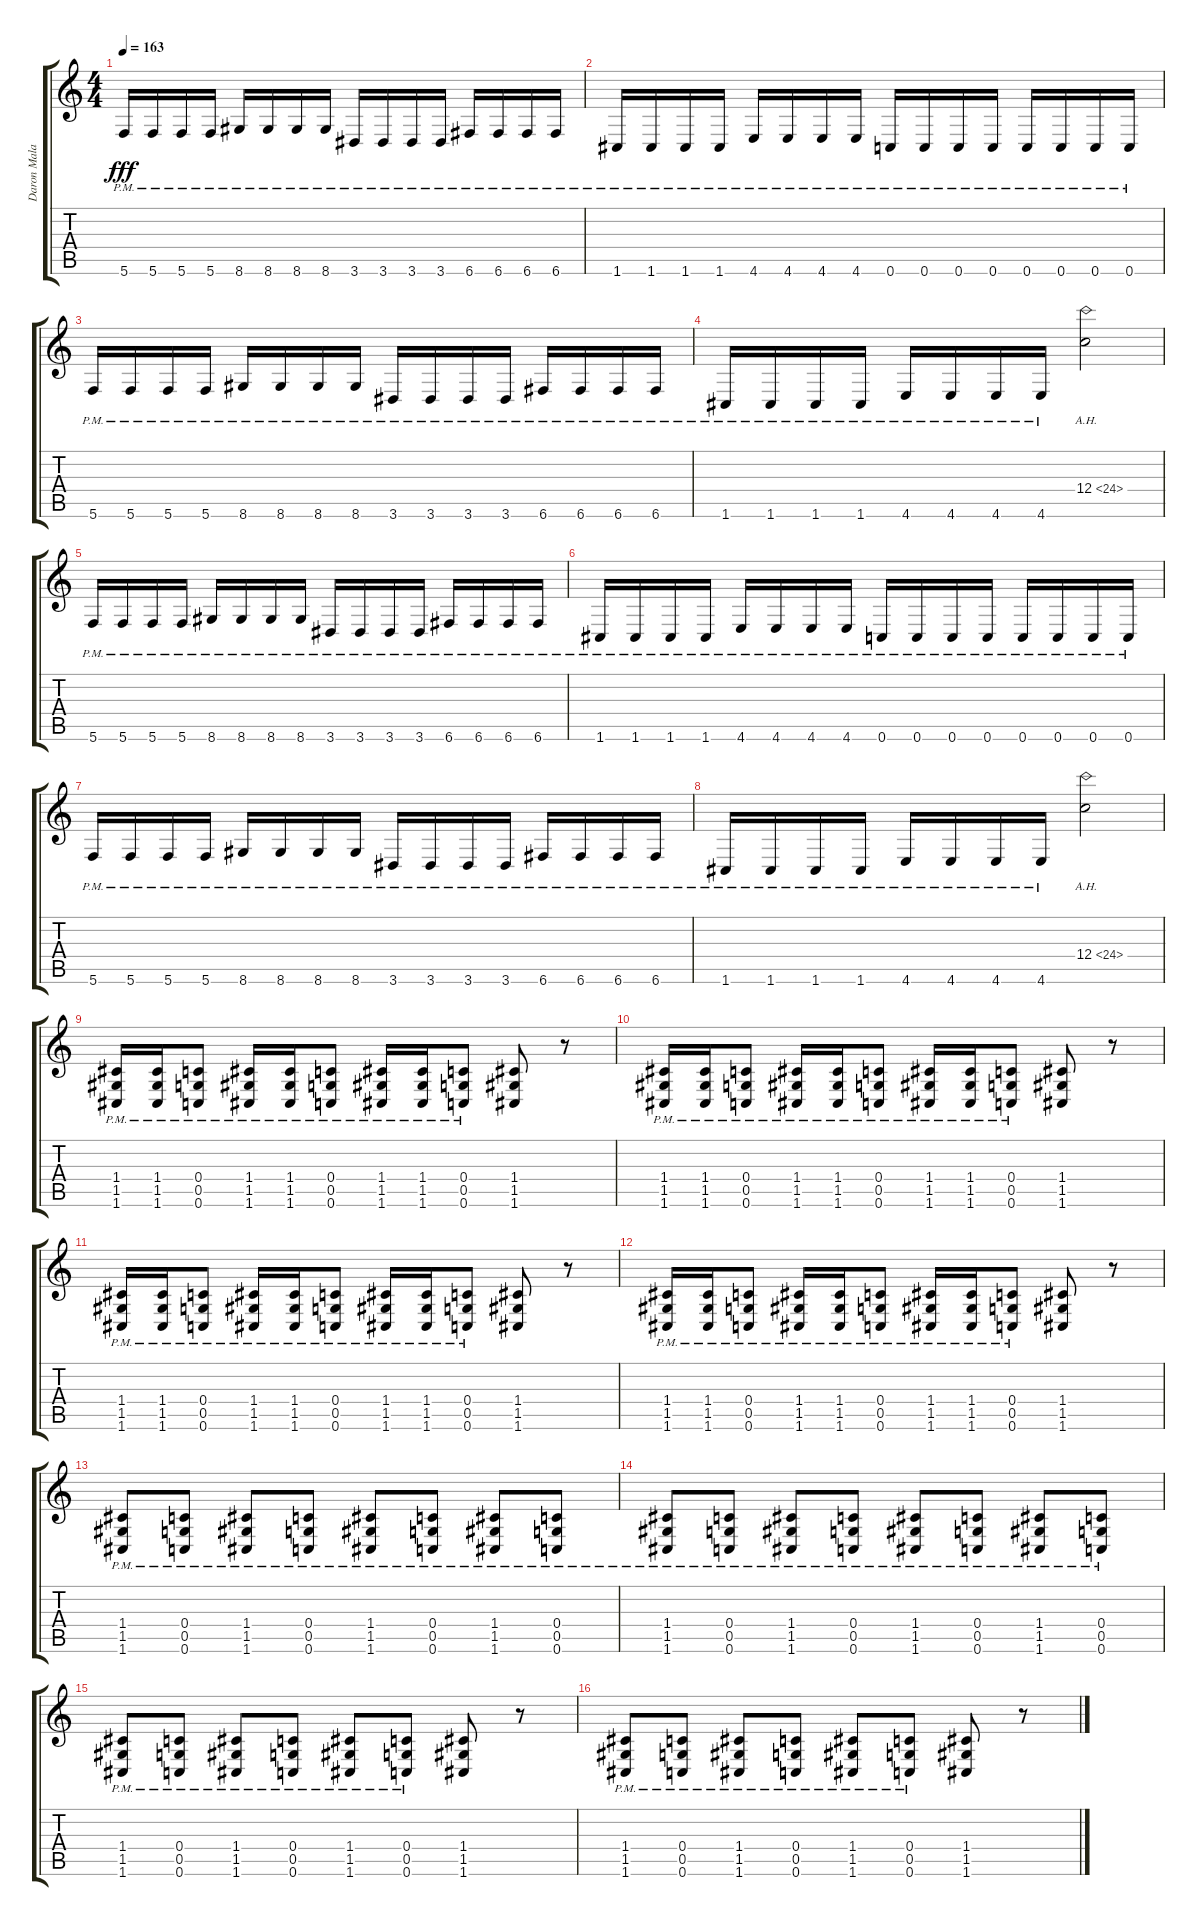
\track ("Daron Malakian" "Daron Mala") {instrument overdrivenguitar}
\staff {score tabs}
\tuning (D4 A3 F3 C3 G2 C2) {hide}
\ts (4 4)
\tempo 163
\clef g2
\ks c
5.6{pm}.16{dy fff} 5.6{pm}.16 5.6{pm}.16 5.6{pm}.16 8.6{pm}.16 8.6{pm}.16 8.6{pm}.16 8.6{pm}.16 3.6{pm}.16 3.6{pm}.16 3.6{pm}.16 3.6{pm}.16 6.6{pm}.16 6.6{pm}.16 6.6{pm}.16 6.6{pm}.16 |
1.6{pm}.16 1.6{pm}.16 1.6{pm}.16 1.6{pm}.16 4.6{pm}.16 4.6{pm}.16 4.6{pm}.16 4.6{pm}.16 0.6{pm}.16 0.6{pm}.16 0.6{pm}.16 0.6{pm}.16 0.6{pm}.16 0.6{pm}.16 0.6{pm}.16 0.6{pm}.16 |
5.6{pm}.16 5.6{pm}.16 5.6{pm}.16 5.6{pm}.16 8.6{pm}.16 8.6{pm}.16 8.6{pm}.16 8.6{pm}.16 3.6{pm}.16 3.6{pm}.16 3.6{pm}.16 3.6{pm}.16 6.6{pm}.16 6.6{pm}.16 6.6{pm}.16 6.6{pm}.16 |
1.6{pm}.16 1.6{pm}.16 1.6{pm}.16 1.6{pm}.16 4.6{pm}.16 4.6{pm}.16 4.6{pm}.16 4.6{pm}.16 12.4{ah 12}.2 |
5.6{pm}.16 5.6{pm}.16 5.6{pm}.16 5.6{pm}.16 8.6{pm}.16 8.6{pm}.16 8.6{pm}.16 8.6{pm}.16 3.6{pm}.16 3.6{pm}.16 3.6{pm}.16 3.6{pm}.16 6.6{pm}.16 6.6{pm}.16 6.6{pm}.16 6.6{pm}.16 |
1.6{pm}.16 1.6{pm}.16 1.6{pm}.16 1.6{pm}.16 4.6{pm}.16 4.6{pm}.16 4.6{pm}.16 4.6{pm}.16 0.6{pm}.16 0.6{pm}.16 0.6{pm}.16 0.6{pm}.16 0.6{pm}.16 0.6{pm}.16 0.6{pm}.16 0.6{pm}.16 |
5.6{pm}.16 5.6{pm}.16 5.6{pm}.16 5.6{pm}.16 8.6{pm}.16 8.6{pm}.16 8.6{pm}.16 8.6{pm}.16 3.6{pm}.16 3.6{pm}.16 3.6{pm}.16 3.6{pm}.16 6.6{pm}.16 6.6{pm}.16 6.6{pm}.16 6.6{pm}.16 |
1.6{pm}.16 1.6{pm}.16 1.6{pm}.16 1.6{pm}.16 4.6{pm}.16 4.6{pm}.16 4.6{pm}.16 4.6{pm}.16 12.4{ah 12}.2 |
(1.4{pm} 1.5{pm} 1.6{pm}).16 (1.4{pm} 1.5{pm} 1.6{pm}).16 (0.4{pm} 0.5{pm} 0.6{pm}).8 (1.4{pm} 1.5{pm} 1.6{pm}).16 (1.4{pm} 1.5{pm} 1.6{pm}).16 (0.4{pm} 0.5{pm} 0.6{pm}).8 (1.4{pm} 1.5{pm} 1.6{pm}).16 (1.4{pm} 1.5{pm} 1.6{pm}).16 (0.4{pm} 0.5{pm} 0.6{pm}).8 (1.4 1.5 1.6).8 r.8 |
(1.4{pm} 1.5{pm} 1.6{pm}).16 (1.4{pm} 1.5{pm} 1.6{pm}).16 (0.4{pm} 0.5{pm} 0.6{pm}).8 (1.4{pm} 1.5{pm} 1.6{pm}).16 (1.4{pm} 1.5{pm} 1.6{pm}).16 (0.4{pm} 0.5{pm} 0.6{pm}).8 (1.4{pm} 1.5{pm} 1.6{pm}).16 (1.4{pm} 1.5{pm} 1.6{pm}).16 (0.4{pm} 0.5{pm} 0.6{pm}).8 (1.4 1.5 1.6).8 r.8 |
(1.4{pm} 1.5{pm} 1.6{pm}).16 (1.4{pm} 1.5{pm} 1.6{pm}).16 (0.4{pm} 0.5{pm} 0.6{pm}).8 (1.4{pm} 1.5{pm} 1.6{pm}).16 (1.4{pm} 1.5{pm} 1.6{pm}).16 (0.4{pm} 0.5{pm} 0.6{pm}).8 (1.4{pm} 1.5{pm} 1.6{pm}).16 (1.4{pm} 1.5{pm} 1.6{pm}).16 (0.4{pm} 0.5{pm} 0.6{pm}).8 (1.4 1.5 1.6).8 r.8 |
(1.4{pm} 1.5{pm} 1.6{pm}).16 (1.4{pm} 1.5{pm} 1.6{pm}).16 (0.4{pm} 0.5{pm} 0.6{pm}).8 (1.4{pm} 1.5{pm} 1.6{pm}).16 (1.4{pm} 1.5{pm} 1.6{pm}).16 (0.4{pm} 0.5{pm} 0.6{pm}).8 (1.4{pm} 1.5{pm} 1.6{pm}).16 (1.4{pm} 1.5{pm} 1.6{pm}).16 (0.4{pm} 0.5{pm} 0.6{pm}).8 (1.4 1.5 1.6).8 r.8 |
(1.4{pm} 1.5{pm} 1.6{pm}).8 (0.4{pm} 0.5{pm} 0.6{pm}).8 (1.4{pm} 1.5{pm} 1.6{pm}).8 (0.4{pm} 0.5{pm} 0.6{pm}).8 (1.4{pm} 1.5{pm} 1.6{pm}).8 (0.4{pm} 0.5{pm} 0.6{pm}).8 (1.4{pm} 1.5{pm} 1.6{pm}).8 (0.4{pm} 0.5{pm} 0.6{pm}).8 |
(1.4{pm} 1.5{pm} 1.6{pm}).8 (0.4{pm} 0.5{pm} 0.6{pm}).8 (1.4{pm} 1.5{pm} 1.6{pm}).8 (0.4{pm} 0.5{pm} 0.6{pm}).8 (1.4{pm} 1.5{pm} 1.6{pm}).8 (0.4{pm} 0.5{pm} 0.6{pm}).8 (1.4{pm} 1.5{pm} 1.6{pm}).8 (0.4{pm} 0.5{pm} 0.6{pm}).8 |
(1.4{pm} 1.5{pm} 1.6{pm}).8 (0.4{pm} 0.5{pm} 0.6{pm}).8 (1.4{pm} 1.5{pm} 1.6{pm}).8 (0.4{pm} 0.5{pm} 0.6{pm}).8 (1.4{pm} 1.5{pm} 1.6{pm}).8 (0.4{pm} 0.5{pm} 0.6{pm}).8 (1.4 1.5 1.6).8 r.8 |
(1.4{pm} 1.5{pm} 1.6{pm}).8 (0.4{pm} 0.5{pm} 0.6{pm}).8 (1.4{pm} 1.5{pm} 1.6{pm}).8 (0.4{pm} 0.5{pm} 0.6{pm}).8 (1.4{pm} 1.5{pm} 1.6{pm}).8 (0.4{pm} 0.5{pm} 0.6{pm}).8 (1.4 1.5 1.6).8 r.8
